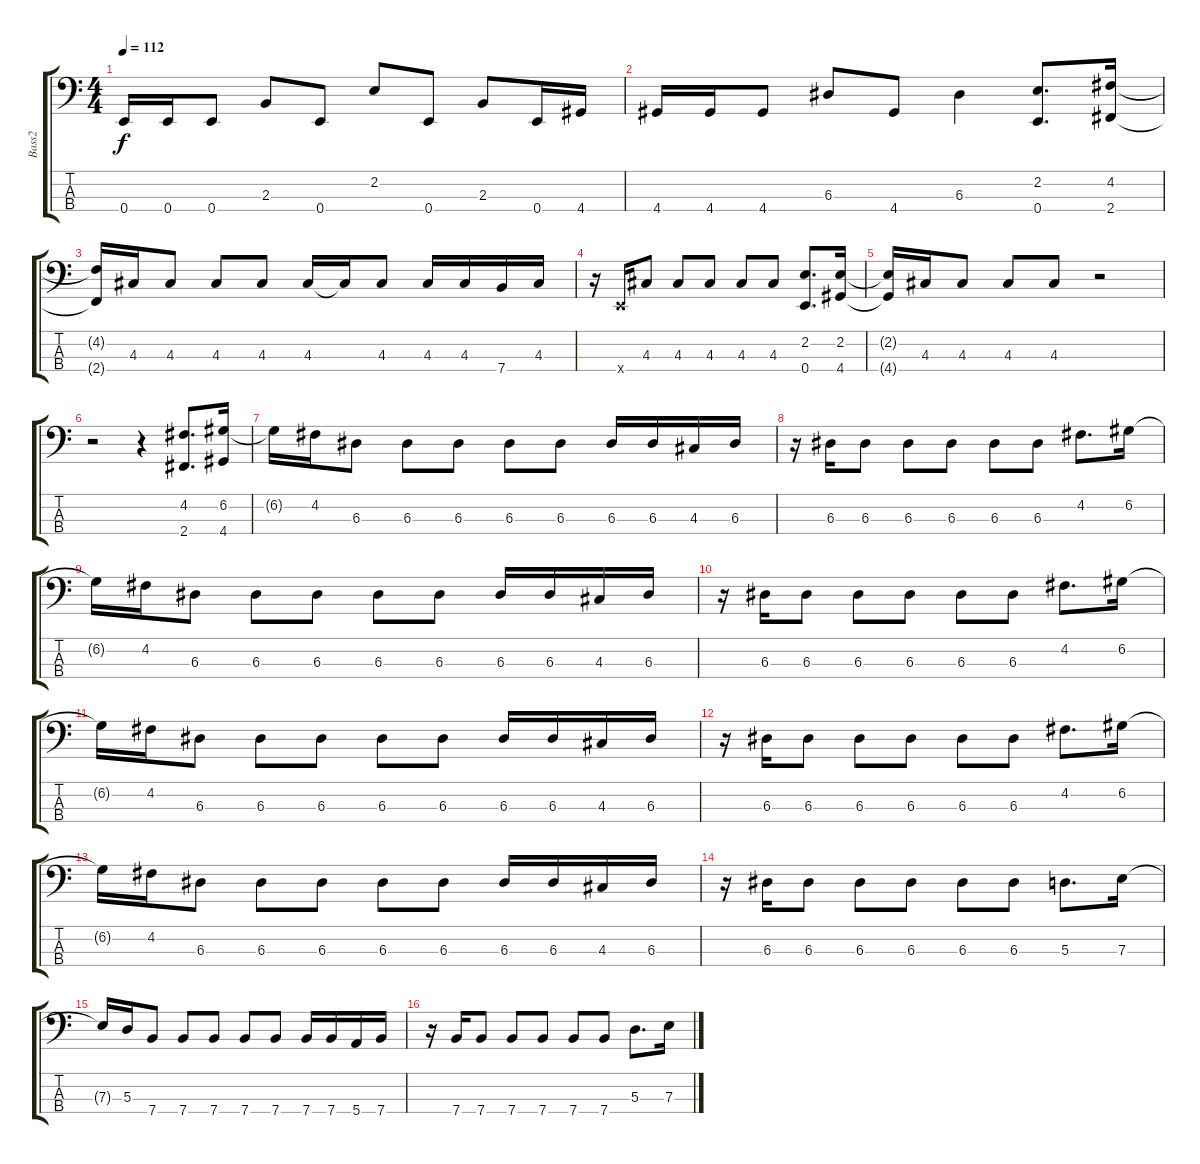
\track ("Bass2" "Bass2") {instrument electricbassfinger}
\staff {score tabs}
\tuning (G2 D2 A1 E1) {hide}
\ts (4 4)
\tempo 112
\clef f4
\ks c
0.4.16{dy f} 0.4.16 0.4.8 2.3.8 0.4.8 2.2.8 0.4.8 2.3.8 0.4.16 4.4.16 |
4.4.16 4.4.16 4.4.8 6.3.8 4.4.8 6.3.4 (2.2 0.4).8{d} (4.2 2.4).16 |
(4.2{t} 2.4{t}).16 4.3.16 4.3.8 4.3.8 4.3.8 4.3.16 4.3{t}.16 4.3.8 4.3.16 4.3.16 7.4.16 4.3.16 |
r.16 0.4{x}.16 4.3.8 4.3.8 4.3.8 4.3.8 4.3.8 (2.2 0.4).8{d} (2.2 4.4).16 |
(2.2{t} 4.4{t}).16 4.3.16 4.3.8 4.3.8 4.3.8 r.2 |
r.2 r.4 (4.2 2.4).8{d} (6.2 4.4).16 |
6.2{t}.16 4.2.16 6.3.8 6.3.8 6.3.8 6.3.8 6.3.8 6.3.16 6.3.16 4.3.16 6.3.16 |
r.16 6.3.16 6.3.8 6.3.8 6.3.8 6.3.8 6.3.8 4.2.8{d} 6.2.16 |
6.2{t}.16 4.2.16 6.3.8 6.3.8 6.3.8 6.3.8 6.3.8 6.3.16 6.3.16 4.3.16 6.3.16 |
r.16 6.3.16 6.3.8 6.3.8 6.3.8 6.3.8 6.3.8 4.2.8{d} 6.2.16 |
6.2{t}.16 4.2.16 6.3.8 6.3.8 6.3.8 6.3.8 6.3.8 6.3.16 6.3.16 4.3.16 6.3.16 |
r.16 6.3.16 6.3.8 6.3.8 6.3.8 6.3.8 6.3.8 4.2.8{d} 6.2.16 |
6.2{t}.16 4.2.16 6.3.8 6.3.8 6.3.8 6.3.8 6.3.8 6.3.16 6.3.16 4.3.16 6.3.16 |
r.16 6.3.16 6.3.8 6.3.8 6.3.8 6.3.8 6.3.8 5.3.8{d} 7.3.16 |
7.3{t}.16 5.3.16 7.4.8 7.4.8 7.4.8 7.4.8 7.4.8 7.4.16 7.4.16 5.4.16 7.4.16 |
r.16 7.4.16 7.4.8 7.4.8 7.4.8 7.4.8 7.4.8 5.3.8{d} 7.3.16
